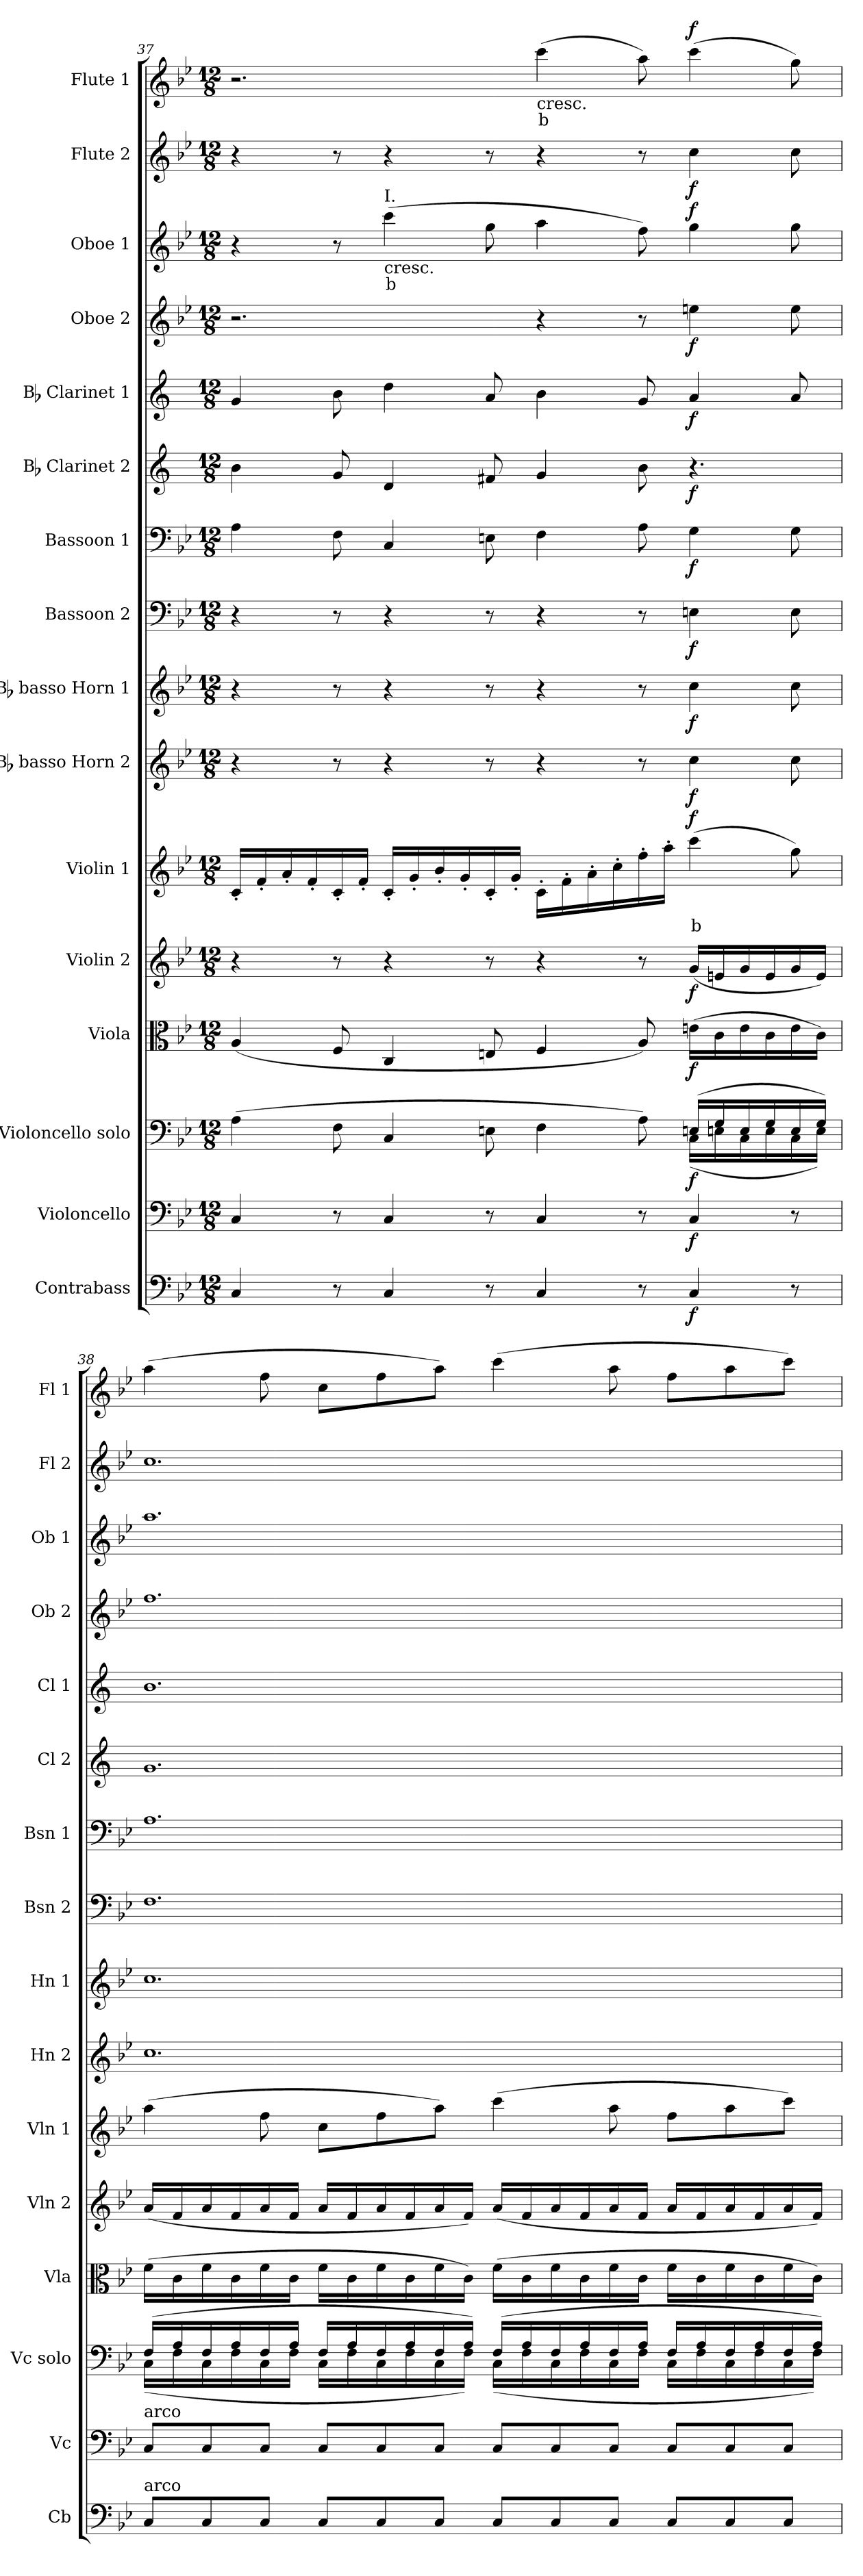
**kern	**dynam	**kern	**dynam	**kern	**dynam	**kern	**dynam	**kern	**dynam	**kern	**text	**dynam	**kern	**dynam	**kern	**dynam	**kern	**dynam	**kern	**dynam	**kern	**dynam	**kern	**dynam	**kern	**dynam	**kern	**text	**dynam	**kern	**dynam	**kern	**text	**dynam
*part16	*part16	*part15	*part15	*part14	*part14	*part13	*part13	*part12	*part12	*part11	*part11	*part11	*part10	*part10	*part9	*part9	*part8	*part8	*part7	*part7	*part6	*part6	*part5	*part5	*part4	*part4	*part3	*part3	*part3	*part2	*part2	*part1	*part1	*part1
*staff16	*staff16	*staff15	*staff15	*staff14	*staff14	*staff13	*staff13	*staff12	*staff12	*staff11	*staff11	*staff11	*staff10	*staff10	*staff9	*staff9	*staff8	*staff8	*staff7	*staff7	*staff6	*staff6	*staff5	*staff5	*staff4	*staff4	*staff3	*staff3	*staff3	*staff2	*staff2	*staff1	*staff1	*staff1
*I"Contrabass	*	*I"Violoncello	*	*I"Violoncello solo	*	*I"Viola	*	*I"Violin 2	*	*I"Violin 1	*	*	*I"Bb basso Horn 2	*	*I"Bb basso Horn 1	*	*I"Bassoon 2	*	*I"Bassoon 1	*	*I"Bb Clarinet 2	*	*I"Bb Clarinet 1	*	*I"Oboe 2	*	*I"Oboe 1	*	*	*I"Flute 2	*	*I"Flute 1	*	*
*I'Cb	*	*I'Vc	*	*I'Vc solo	*	*I'Vla	*	*I'Vln 2	*	*I'Vln 1	*	*	*I'Hn 2	*	*I'Hn 1	*	*I'Bsn 2	*	*I'Bsn 1	*	*I'Cl 2	*	*I'Cl 1	*	*I'Ob 2	*	*I'Ob 1	*	*	*I'Fl 2	*	*I'Fl 1	*	*
*clefF4	*	*clefF4	*	*clefF4	*	*clefC3	*	*clefG2	*	*clefG2	*	*	*clefG2	*	*clefG2	*	*clefF4	*	*clefF4	*	*clefG2	*	*clefG2	*	*clefG2	*	*clefG2	*	*	*clefG2	*	*clefG2	*	*
*ITrd7c12	*	*	*	*	*	*	*	*	*	*	*	*	*ITrd8c14	*	*ITrd8c14	*	*	*	*	*	*ITrd1c2	*	*ITrd1c2	*	*	*	*	*	*	*	*	*	*	*
*k[b-e-]	*	*k[b-e-]	*	*k[b-e-]	*	*k[b-e-]	*	*k[b-e-]	*	*k[b-e-]	*	*	*k[b-e-]	*	*k[b-e-]	*	*k[b-e-]	*	*k[b-e-]	*	*k[b-e-]	*	*k[b-e-]	*	*k[b-e-]	*	*k[b-e-]	*	*	*k[b-e-]	*	*k[b-e-]	*	*
*M12/8	*	*M12/8	*	*M12/8	*	*M12/8	*	*M12/8	*	*M12/8	*	*	*M12/8	*	*M12/8	*	*M12/8	*	*M12/8	*	*M12/8	*	*M12/8	*	*M12/8	*	*M12/8	*	*	*M12/8	*	*M12/8	*	*
=37	=37	=37	=37	=37	=37	=37	=37	=37	=37	=37	=37	=37	=37	=37	=37	=37	=37	=37	=37	=37	=37	=37	=37	=37	=37	=37	=37	=37	=37	=37	=37	=37	=37	=37
*	*	*	*	*^	*	*	*	*	*	*	*	*	*	*	*	*	*	*	*	*	*	*	*	*	*	*	*	*	*	*	*	*	*	*
4CC/	.	4C/	.	(>4A\	8ryy	.	(4A/	.	4r	.	16c'/LL	.	.	4r	.	4r	.	4r	.	4A\	.	4a\	.	4f/	.	2.r	.	4r	.	.	4r	.	2.r	.	.
.	.	.	.	.	.	.	.	.	.	.	16f'/	.	.	.	.	.	.	.	.	.	.	.	.	.	.	.	.	.	.	.	.	.	.	.	.
*	*	*	*	*v	*v	*	*	*	*	*	*	*	*	*	*	*	*	*	*	*	*	*	*	*	*	*	*	*	*	*	*	*	*	*	*
.	.	.	.	.	.	.	.	.	.	16a'/	.	.	.	.	.	.	.	.	.	.	.	.	.	.	.	.	.	.	.	.	.	.	.	.
.	.	.	.	.	.	.	.	.	.	16f'/	.	.	.	.	.	.	.	.	.	.	.	.	.	.	.	.	.	.	.	.	.	.	.	.
8r	.	8r	.	8F\	.	8F/	.	8r	.	16c'/	.	.	8r	.	8r	.	8r	.	8F\	.	8f/	.	8a\	.	.	.	8r	.	.	8r	.	.	.	.
.	.	.	.	.	.	.	.	.	.	16f'/JJ	.	.	.	.	.	.	.	.	.	.	.	.	.	.	.	.	.	.	.	.	.	.	.	.
!	!	!	!	!	!	!	!	!	!	!	!	!	!	!	!	!	!	!	!	!	!	!	!	!	!	!	!LO:TX:b:t=cresc.	!	!	!	!	!	!	!
!	!	!	!	!	!	!	!	!	!	!	!	!	!	!	!	!	!	!	!	!	!	!	!	!	!	!	!LO:TX:a:t=I.	!	!	!	!	!	!	!
!	!	!	!	!	!	!	!	!	!	!	!	!	!	!	!	!	!	!	!	!	!	!	!	!	!	!	!	!LO:LY:b:color=#FF0000	!	!	!	!	!	!
4CC/	.	4C/	.	4C/	.	4C/	.	4r	.	16c'/LL	.	.	4r	.	4r	.	4r	.	4C/	.	4c/	.	4cc\	.	.	.	(4ccc\	b	.	4r	.	.	.	.
.	.	.	.	.	.	.	.	.	.	16g'/	.	.	.	.	.	.	.	.	.	.	.	.	.	.	.	.	.	.	.	.	.	.	.	.
.	.	.	.	.	.	.	.	.	.	16b-'/	.	.	.	.	.	.	.	.	.	.	.	.	.	.	.	.	.	.	.	.	.	.	.	.
.	.	.	.	.	.	.	.	.	.	16g'/	.	.	.	.	.	.	.	.	.	.	.	.	.	.	.	.	.	.	.	.	.	.	.	.
8r	.	8r	.	8En\	.	8En/	.	8r	.	16c'/	.	.	8r	.	8r	.	8r	.	8En\	.	8en/	.	8g/	.	.	.	8gg\	.	.	8r	.	.	.	.
.	.	.	.	.	.	.	.	.	.	16g'/JJ	.	.	.	.	.	.	.	.	.	.	.	.	.	.	.	.	.	.	.	.	.	.	.	.
!	!	!	!	!	!	!	!	!	!	!	!	!	!	!	!	!	!	!	!	!	!	!	!	!	!	!	!	!	!	!	!	!LO:TX:b:t=cresc.	!	!
!	!	!	!	!	!	!	!	!	!	!	!	!	!	!	!	!	!	!	!	!	!	!	!	!	!	!	!	!	!	!	!	!	!LO:LY:b:color=#FF0000	!
4CC/	.	4C/	.	4F\	.	4F/	.	4r	.	16c'\LL	.	.	4r	.	4r	.	4r	.	4F\	.	4f/	.	4a\	.	4r	.	4aa\	.	.	4r	.	(4ccc\	b	.
.	.	.	.	.	.	.	.	.	.	16f'\	.	.	.	.	.	.	.	.	.	.	.	.	.	.	.	.	.	.	.	.	.	.	.	.
.	.	.	.	.	.	.	.	.	.	16a'\	.	.	.	.	.	.	.	.	.	.	.	.	.	.	.	.	.	.	.	.	.	.	.	.
.	.	.	.	.	.	.	.	.	.	16cc'\	.	.	.	.	.	.	.	.	.	.	.	.	.	.	.	.	.	.	.	.	.	.	.	.
8r	.	8r	.	8A\)	.	8A/)	.	8r	.	16ff'\	.	.	8r	.	8r	.	8r	.	8A\	.	8a\	.	8f/	.	8r	.	8ff\)	.	.	8r	.	8aa\)	.	.
.	.	.	.	.	.	.	.	.	.	16aa'\JJ	.	.	.	.	.	.	.	.	.	.	.	.	.	.	.	.	.	.	.	.	.	.	.	.
*	*	*	*	*^	*	*	*	*	*	*	*	*	*	*	*	*	*	*	*	*	*	*	*	*	*	*	*	*	*	*	*	*	*	*
!	!LO:DY:b	!	!LO:DY:b	!	!	!LO:DY:b	!	!LO:DY:b	!	!LO:DY:b	!	!LO:LY:b:color=#FF0000	!LO:DY:b	!	!LO:DY:b	!	!LO:DY:b	!	!LO:DY:b	!	!LO:DY:b	!	!LO:DY:b	!	!LO:DY:b	!	!LO:DY:b	!	!	!LO:DY:b	!	!LO:DY:b	!	!	!LO:DY:b
4CC/	f	4C/	f	(16En/LL	(16C\LL	f	(16en\LL	f	(16g/LL	f	(4ccc\	b	f	4c\	f	4c\	f	4En\	f	4G\	f	4.r	f	4g/	f	4een\	f	4gg\	.	f	4cc\	f	(4ccc\	.	f
.	.	.	.	16G/	16En\	.	16c\	.	16en/	.	.	.	.	.	.	.	.	.	.	.	.	.	.	.	.	.	.	.	.	.	.	.	.	.	.
.	.	.	.	16E/	16C\	.	16e\	.	16g/	.	.	.	.	.	.	.	.	.	.	.	.	.	.	.	.	.	.	.	.	.	.	.	.	.	.
.	.	.	.	16G/	16E\	.	16c\	.	16e/	.	.	.	.	.	.	.	.	.	.	.	.	.	.	.	.	.	.	.	.	.	.	.	.	.	.
8r	.	8r	.	16E/	16C\	.	16e\	.	16g/	.	8gg\)	.	.	8c\	.	8c\	.	8E\	.	8G\	.	.	.	8g/	.	8ee\	.	8gg\	.	.	8cc\	.	8gg\)	.	.
.	.	.	.	16G/JJ)	16E\JJ)	.	16c\JJ)	.	16e/JJ)	.	.	.	.	.	.	.	.	.	.	.	.	.	.	.	.	.	.	.	.	.	.	.	.	.	.
!!LO:PB:g=z
=38	=38	=38	=38	=38	=38	=38	=38	=38	=38	=38	=38	=38	=38	=38	=38	=38	=38	=38	=38	=38	=38	=38	=38	=38	=38	=38	=38	=38	=38	=38	=38	=38	=38	=38	=38
!	!	!LO:TX:a:t=arco	!	!	!	!	!	!	!	!	!	!	!	!	!	!	!	!	!	!	!	!	!	!	!	!	!	!	!	!	!	!	!	!	!
!LO:TX:a:t=arco	!	!	!	!	!	!	!	!	!	!	!	!	!	!	!	!	!	!	!	!	!	!	!	!	!	!	!	!	!	!	!	!	!	!	!
8CC/L	.	8C/L	.	(16F/LL	(16C\LL	.	(16f\LL	.	(16a/LL	.	(4aa\	.	.	1.c	.	1.c	.	1.F	.	1.A	.	1.f	.	1.a	.	1.ff	.	1.aa	.	.	1.cc	.	(4aa\	.	.
.	.	.	.	16A/	16F\	.	16c\	.	16f/	.	.	.	.	.	.	.	.	.	.	.	.	.	.	.	.	.	.	.	.	.	.	.	.	.	.
8CC/	.	8C/	.	16F/	16C\	.	16f\	.	16a/	.	.	.	.	.	.	.	.	.	.	.	.	.	.	.	.	.	.	.	.	.	.	.	.	.	.
.	.	.	.	16A/	16F\	.	16c\	.	16f/	.	.	.	.	.	.	.	.	.	.	.	.	.	.	.	.	.	.	.	.	.	.	.	.	.	.
8CC/J	.	8C/J	.	16F/	16C\	.	16f\	.	16a/	.	8ff\	.	.	.	.	.	.	.	.	.	.	.	.	.	.	.	.	.	.	.	.	.	8ff\	.	.
.	.	.	.	16A/JJ	16F\JJ	.	16c\JJ	.	16f/JJ	.	.	.	.	.	.	.	.	.	.	.	.	.	.	.	.	.	.	.	.	.	.	.	.	.	.
8CC/L	.	8C/L	.	16F/LL	16C\LL	.	16f\LL	.	16a/LL	.	8cc\L	.	.	.	.	.	.	.	.	.	.	.	.	.	.	.	.	.	.	.	.	.	8cc\L	.	.
.	.	.	.	16A/	16F\	.	16c\	.	16f/	.	.	.	.	.	.	.	.	.	.	.	.	.	.	.	.	.	.	.	.	.	.	.	.	.	.
8CC/	.	8C/	.	16F/	16C\	.	16f\	.	16a/	.	8ff\	.	.	.	.	.	.	.	.	.	.	.	.	.	.	.	.	.	.	.	.	.	8ff\	.	.
.	.	.	.	16A/	16F\	.	16c\	.	16f/	.	.	.	.	.	.	.	.	.	.	.	.	.	.	.	.	.	.	.	.	.	.	.	.	.	.
8CC/J	.	8C/J	.	16F/	16C\	.	16f\	.	16a/	.	8aa\J)	.	.	.	.	.	.	.	.	.	.	.	.	.	.	.	.	.	.	.	.	.	8aa\J)	.	.
.	.	.	.	16A/JJ)	16F\JJ)	.	16c\JJ)	.	16f/JJ)	.	.	.	.	.	.	.	.	.	.	.	.	.	.	.	.	.	.	.	.	.	.	.	.	.	.
8CC/L	.	8C/L	.	(16F/LL	(16C\LL	.	(16f\LL	.	(16a/LL	.	(4ccc\	.	.	.	.	.	.	.	.	.	.	.	.	.	.	.	.	.	.	.	.	.	(4ccc\	.	.
.	.	.	.	16A/	16F\	.	16c\	.	16f/	.	.	.	.	.	.	.	.	.	.	.	.	.	.	.	.	.	.	.	.	.	.	.	.	.	.
8CC/	.	8C/	.	16F/	16C\	.	16f\	.	16a/	.	.	.	.	.	.	.	.	.	.	.	.	.	.	.	.	.	.	.	.	.	.	.	.	.	.
.	.	.	.	16A/	16F\	.	16c\	.	16f/	.	.	.	.	.	.	.	.	.	.	.	.	.	.	.	.	.	.	.	.	.	.	.	.	.	.
8CC/J	.	8C/J	.	16F/	16C\	.	16f\	.	16a/	.	8aa\	.	.	.	.	.	.	.	.	.	.	.	.	.	.	.	.	.	.	.	.	.	8aa\	.	.
.	.	.	.	16A/JJ	16F\JJ	.	16c\JJ	.	16f/JJ	.	.	.	.	.	.	.	.	.	.	.	.	.	.	.	.	.	.	.	.	.	.	.	.	.	.
8CC/L	.	8C/L	.	16F/LL	16C\LL	.	16f\LL	.	16a/LL	.	8ff\L	.	.	.	.	.	.	.	.	.	.	.	.	.	.	.	.	.	.	.	.	.	8ff\L	.	.
.	.	.	.	16A/	16F\	.	16c\	.	16f/	.	.	.	.	.	.	.	.	.	.	.	.	.	.	.	.	.	.	.	.	.	.	.	.	.	.
8CC/	.	8C/	.	16F/	16C\	.	16f\	.	16a/	.	8aa\	.	.	.	.	.	.	.	.	.	.	.	.	.	.	.	.	.	.	.	.	.	8aa\	.	.
.	.	.	.	16A/	16F\	.	16c\	.	16f/	.	.	.	.	.	.	.	.	.	.	.	.	.	.	.	.	.	.	.	.	.	.	.	.	.	.
8CC/J	.	8C/J	.	16F/	16C\	.	16f\	.	16a/	.	8ccc\J)	.	.	.	.	.	.	.	.	.	.	.	.	.	.	.	.	.	.	.	.	.	8ccc\J)	.	.
.	.	.	.	16A/JJ)	16F\JJ)	.	16c\JJ)	.	16f/JJ)	.	.	.	.	.	.	.	.	.	.	.	.	.	.	.	.	.	.	.	.	.	.	.	.	.	.
*	*	*	*	*v	*v	*	*	*	*	*	*	*	*	*	*	*	*	*	*	*	*	*	*	*	*	*	*	*	*	*	*	*	*	*	*
=	=	=	=	=	=	=	=	=	=	=	=	=	=	=	=	=	=	=	=	=	=	=	=	=	=	=	=	=	=	=	=	=	=	=
*-	*-	*-	*-	*-	*-	*-	*-	*-	*-	*-	*-	*-	*-	*-	*-	*-	*-	*-	*-	*-	*-	*-	*-	*-	*-	*-	*-	*-	*-	*-	*-	*-	*-	*-
